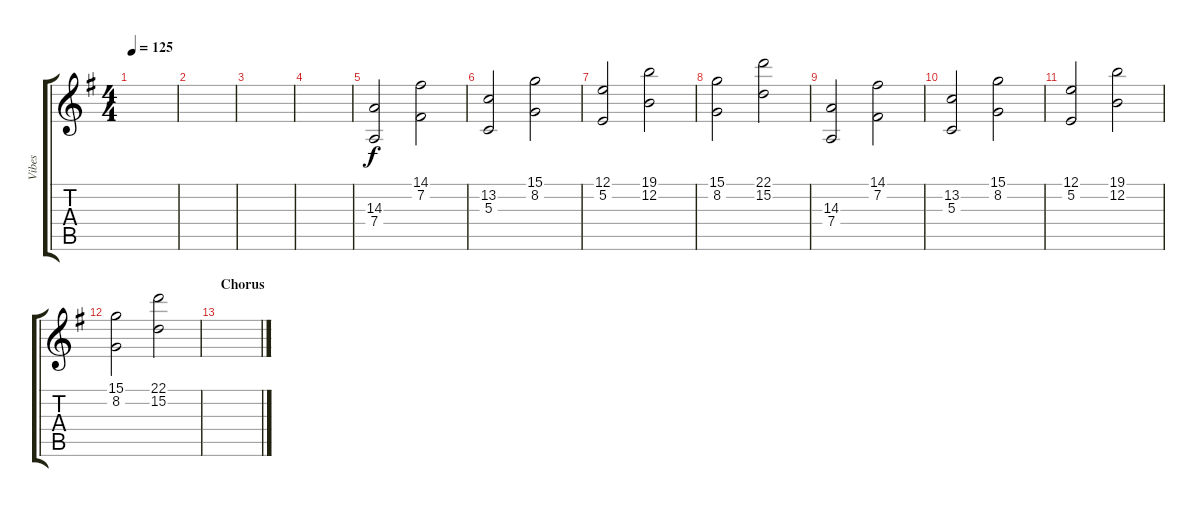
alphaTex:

\track ("Vibes" "Vibes") {instrument vibraphone}
\staff {score tabs}
\tuning (E4 B3 G3 D3 A2 E2) {hide}
\ts (4 4)
\tempo 125
\clef g2
\ks g
|
|
|
|
(14.3 7.4).2 (14.1 7.2).2 |
(13.2 5.3).2 (15.1 8.2).2 |
(12.1 5.2).2 (19.1 12.2).2 |
(15.1 8.2).2 (22.1 15.2).2 |
(14.3 7.4).2 (14.1 7.2).2 |
(13.2 5.3).2 (15.1 8.2).2 |
(12.1 5.2).2 (19.1 12.2).2 |
(15.1 8.2).2 (22.1 15.2).2 |
\section ("" "Chorus")
